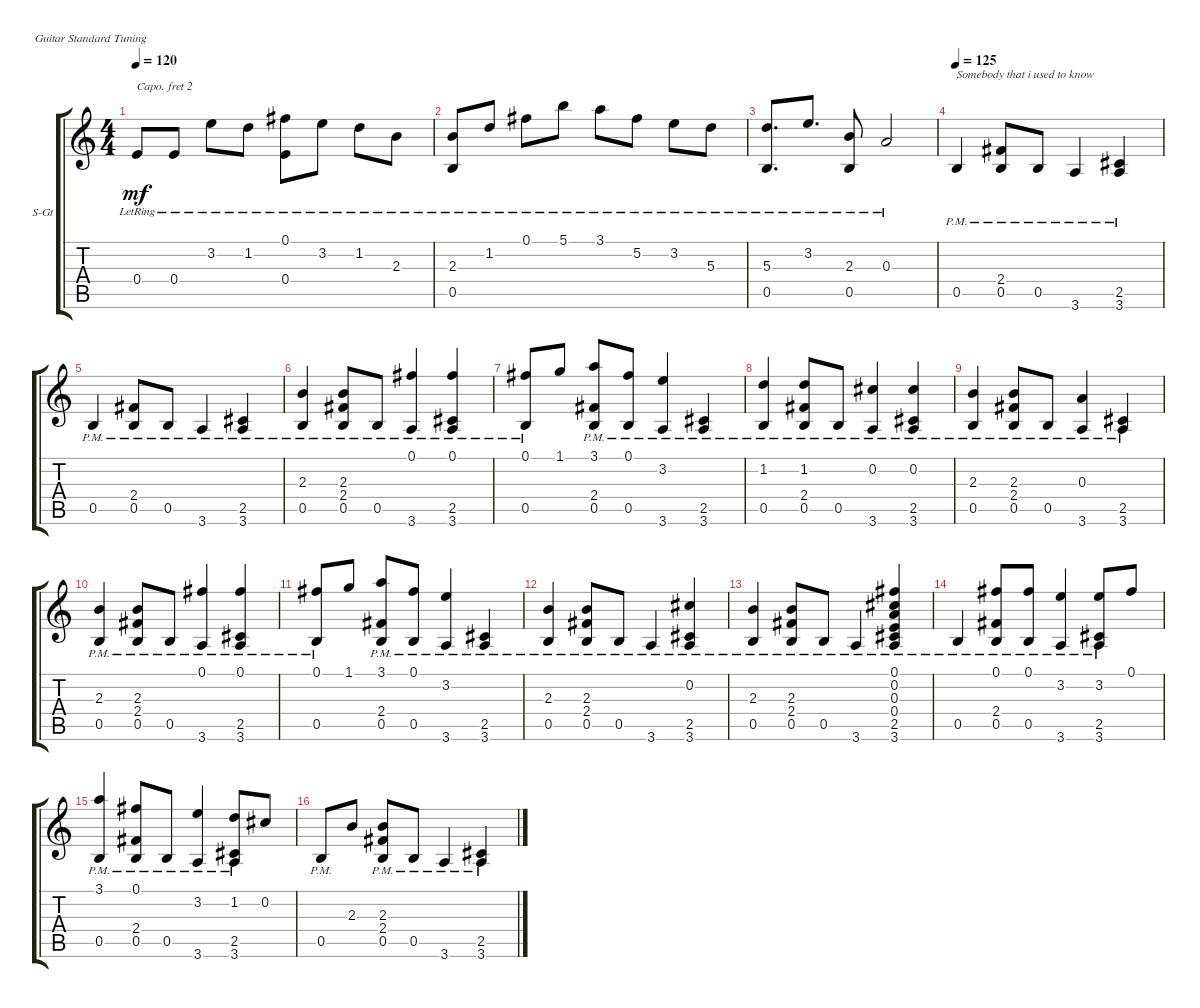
\defaultSystemsLayout 4
\bracketExtendMode groupsimilarinstruments
\firstSystemTrackNameOrientation horizontal
\otherSystemsTrackNameOrientation horizontal
\track ("Steel Guitar" "S-Gt") {instrument acousticguitarsteel}
\staff {score tabs}
\capo 2
\tuning (E4 B3 G3 D3 A2 E2)
\ts (4 4)
\tempo 120
\clef g2
\ks c
0.4{lr}.8{dy mf} 0.4{lr}.8 3.2{lr}.8 1.2{lr}.8 (0.4{lr} 0.1{lr}).8 3.2{lr}.8 1.2{lr}.8 2.3{lr}.8 |
(0.5{lr} 2.3{lr}).8 1.2{lr}.8 0.1{lr}.8 5.1{lr}.8 3.1{lr}.8 5.2{lr}.8 3.2{lr}.8 5.3{lr}.8 |
(5.3{lr} 0.5{lr}).8{d} 3.2{lr}.8{d} (2.3{lr} 0.5{lr}).8 0.3{lr}.2 |
\tempo 125
0.5{pm}.4{txt "Somebody that i used to know"} (0.5{pm} 2.4{pm}).8 0.5{pm}.8 3.6{pm}.4 (3.6{pm} 2.5{pm}).4 |
0.5{pm}.4 (0.5{pm} 2.4{pm}).8 0.5{pm}.8 3.6{pm}.4 (3.6{pm} 2.5{pm}).4 |
(0.5{pm} 2.3).4 (0.5{pm} 2.4{pm} 2.3).8 0.5{pm}.8 (3.6{pm} 0.1).4 (3.6{pm} 2.5{pm} 0.1).4 |
(0.5{pm} 0.1).8 1.1.8 (0.5{pm} 2.4{pm} 3.1).8 (0.5{pm} 0.1).8 (3.6{pm} 3.2).4 (3.6{pm} 2.5{pm}).4 |
(0.5{pm} 1.2).4 (0.5{pm} 2.4{pm} 1.2).8 0.5{pm}.8 (3.6{pm} 0.2).4 (3.6{pm} 2.5{pm} 0.2).4 |
(0.5{pm} 2.3).4 (0.5{pm} 2.4{pm} 2.3).8 0.5{pm}.8 (3.6{pm} 0.3).4 (3.6{pm} 2.5{pm}).4 |
(0.5{pm} 2.3).4 (0.5{pm} 2.4{pm} 2.3).8 0.5{pm}.8 (3.6{pm} 0.1).4 (3.6{pm} 2.5{pm} 0.1).4 |
(0.5{pm} 0.1).8 1.1.8 (0.5{pm} 2.4{pm} 3.1).8 (0.5{pm} 0.1).8 (3.6{pm} 3.2).4 (3.6{pm} 2.5{pm}).4 |
(0.5{pm} 2.3).4 (0.5{pm} 2.4{pm} 2.3).8 0.5{pm}.8 3.6{pm}.4 (3.6{pm} 2.5{pm} 0.2).4 |
(0.5{pm} 2.3).4 (0.5{pm} 2.4{pm} 2.3).8 0.5{pm}.8 3.6{pm}.4 (3.6{pm} 2.5{pm} 0.2 0.1 0.3 0.4).4 |
0.5{pm}.4 (0.5{pm} 2.4{pm} 0.1).8 (0.5{pm} 0.1).8 (3.6{pm} 3.2).4 (3.6{pm} 2.5{pm} 3.2).8 0.1.8 |
(0.5{pm} 3.1).4 (0.5{pm} 2.4{pm} 0.1).8 0.5{pm}.8 (3.6{pm} 3.2).4 (3.6{pm} 2.5{pm} 1.2).8 0.2.8 |
0.5{pm}.8 2.3.8 (0.5{pm} 2.4{pm} 2.3).8 0.5{pm}.8 3.6{pm}.4 (3.6{pm} 2.5{pm}).4
